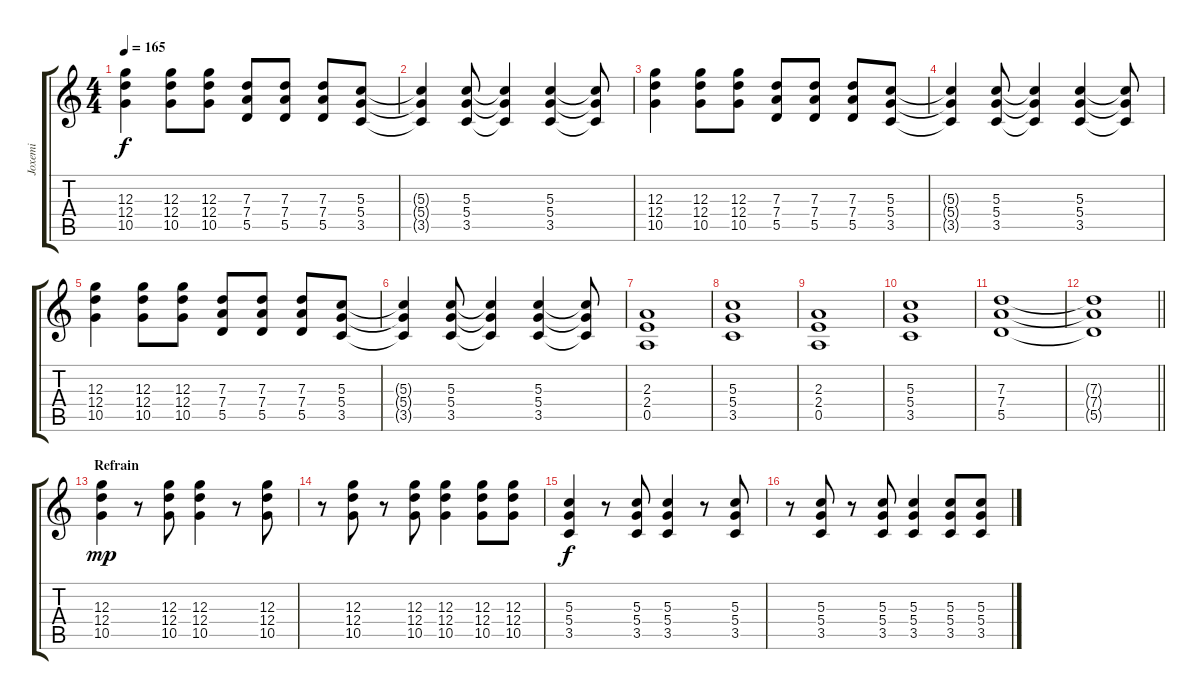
\track ("Joxemi" "Joxemi") {instrument distortionguitar}
\staff {score tabs}
\tuning (E4 B3 G3 D3 A2 E2) {hide}
\ts (4 4)
\tempo 165
\clef g2
\ks c
(12.3 12.4 10.5).4{dy f} (12.3 12.4 10.5).8 (12.3 12.4 10.5).8 (7.3 7.4 5.5).8 (7.3 7.4 5.5).8 (7.3 7.4 5.5).8 (5.3 5.4 3.5).8 |
(5.3{t} 5.4{t} 3.5{t}).4 (5.3 5.4 3.5).8 (5.3{t} 5.4{t} 3.5{t}).4 (5.3 5.4 3.5).4 (5.3{t} 5.4{t} 3.5{t}).8 |
(12.3 12.4 10.5).4 (12.3 12.4 10.5).8 (12.3 12.4 10.5).8 (7.3 7.4 5.5).8 (7.3 7.4 5.5).8 (7.3 7.4 5.5).8 (5.3 5.4 3.5).8 |
(5.3{t} 5.4{t} 3.5{t}).4 (5.3 5.4 3.5).8 (5.3{t} 5.4{t} 3.5{t}).4 (5.3 5.4 3.5).4 (5.3{t} 5.4{t} 3.5{t}).8 |
(12.3 12.4 10.5).4 (12.3 12.4 10.5).8 (12.3 12.4 10.5).8 (7.3 7.4 5.5).8 (7.3 7.4 5.5).8 (7.3 7.4 5.5).8 (5.3 5.4 3.5).8 |
(5.3{t} 5.4{t} 3.5{t}).4 (5.3 5.4 3.5).8 (5.3{t} 5.4{t} 3.5{t}).4 (5.3 5.4 3.5).4 (5.3{t} 5.4{t} 3.5{t}).8 |
(2.3 2.4 0.5).1 |
(5.3 5.4 3.5).1 |
(2.3 2.4 0.5).1 |
(5.3 5.4 3.5).1 |
(7.3 7.4 5.5).1 |
\barLineRight lightlight
(7.3{t} 7.4{t} 5.5{t}).1 |
\section ("" "Refrain")
(12.3 12.4 10.5).4{dy mp} r.8 (12.3 12.4 10.5).8 (12.3 12.4 10.5).4 r.8 (12.3 12.4 10.5).8 |
r.8 (12.3 12.4 10.5).8 r.8 (12.3 12.4 10.5).8 (12.3 12.4 10.5).4 (12.3 12.4 10.5).8 (12.3 12.4 10.5).8 |
(5.3 5.4 3.5).4{dy f} r.8 (5.3 5.4 3.5).8 (5.3 5.4 3.5).4 r.8 (5.3 5.4 3.5).8 |
r.8 (5.3 5.4 3.5).8 r.8 (5.3 5.4 3.5).8 (5.3 5.4 3.5).4 (5.3 5.4 3.5).8 (5.3 5.4 3.5).8
